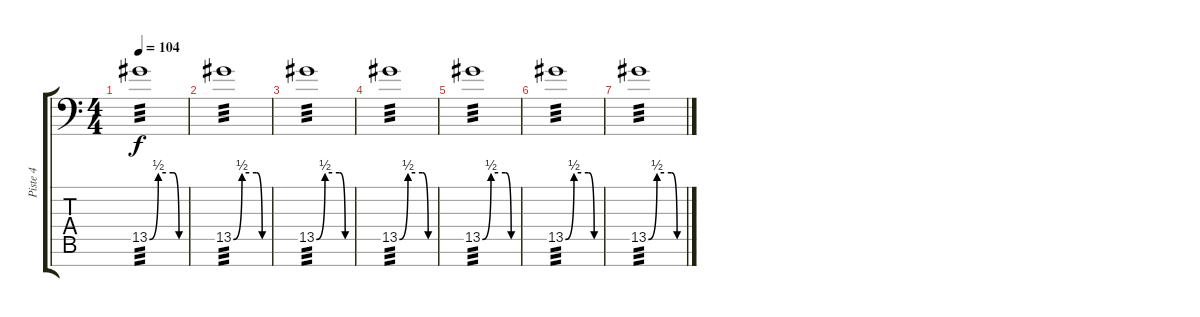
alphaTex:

\track ("Piste 4" "Piste 4") {instrument distortionguitar}
\staff {score tabs}
\tuning (D4 A3 F3 C3 G2 D2 A1) {hide}
\ts (4 4)
\tempo 104
\clef f4
\ks c
13.5{be (custom 0 0 15 2 40 2 50 0 60 0)}.1{tp 3 dy f} |
13.5{be (custom 0 0 15 2 40 2 50 0 60 0)}.1{tp 3} |
13.5{be (custom 0 0 15 2 40 2 50 0 60 0)}.1{tp 3} |
13.5{be (custom 0 0 15 2 40 2 50 0 60 0)}.1{tp 3 volume 0} |
13.5{be (custom 0 0 15 2 40 2 50 0 60 0)}.1{tp 3} |
13.5{be (custom 0 0 15 2 40 2 50 0 60 0)}.1{tp 3} |
13.5{be (custom 0 0 15 2 40 2 50 0 60 0)}.1{tp 3}
